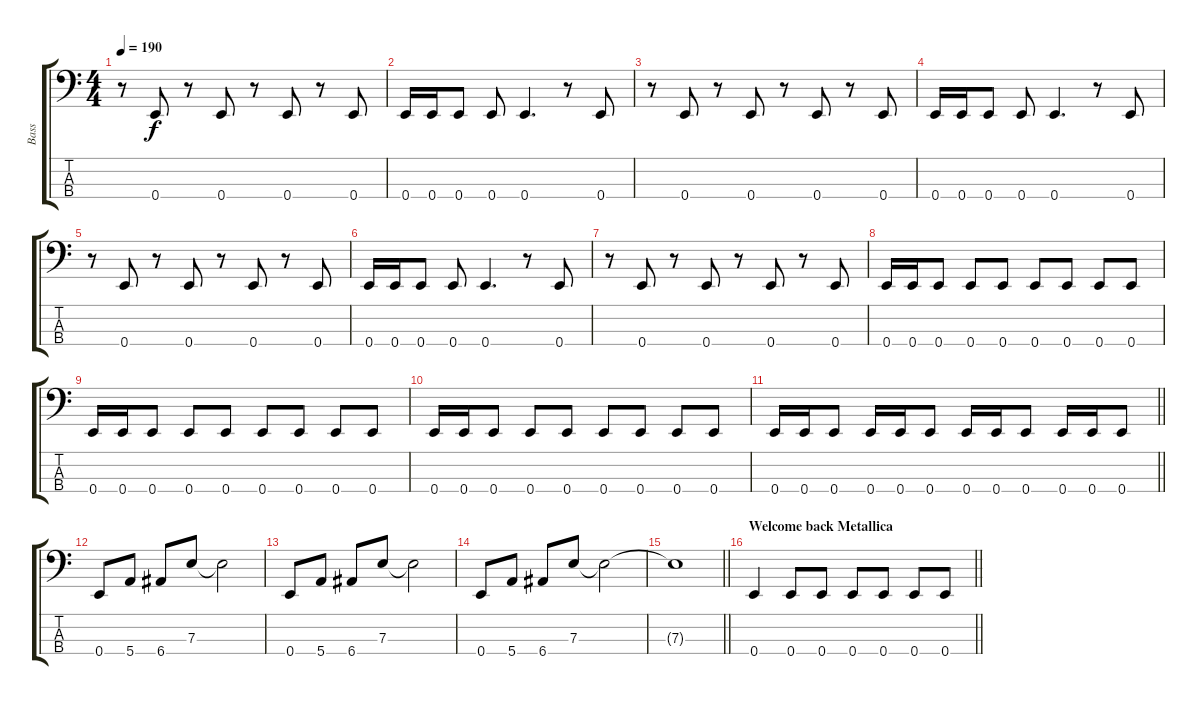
\track ("Bass" "Bass") {instrument electricbasspick}
\staff {score tabs}
\tuning (G2 D2 A1 E1) {hide}
\ts (4 4)
\tempo 190
\clef f4
\ks c
r.8{dy f} 0.4.8 r.8 0.4.8 r.8 0.4.8 r.8 0.4.8 |
0.4.16 0.4.16 0.4.8 0.4.8 0.4.4{d} r.8 0.4.8 |
r.8 0.4.8 r.8 0.4.8 r.8 0.4.8 r.8 0.4.8 |
0.4.16 0.4.16 0.4.8 0.4.8 0.4.4{d} r.8 0.4.8 |
r.8 0.4.8 r.8 0.4.8 r.8 0.4.8 r.8 0.4.8 |
0.4.16 0.4.16 0.4.8 0.4.8 0.4.4{d} r.8 0.4.8 |
r.8 0.4.8 r.8 0.4.8 r.8 0.4.8 r.8 0.4.8 |
0.4.16 0.4.16 0.4.8 0.4.8 0.4.8 0.4.8 0.4.8 0.4.8 0.4.8 |
0.4.16 0.4.16 0.4.8 0.4.8 0.4.8 0.4.8 0.4.8 0.4.8 0.4.8 |
0.4.16 0.4.16 0.4.8 0.4.8 0.4.8 0.4.8 0.4.8 0.4.8 0.4.8 |
\barLineRight lightlight
0.4.16 0.4.16 0.4.8 0.4.16 0.4.16 0.4.8 0.4.16 0.4.16 0.4.8 0.4.16 0.4.16 0.4.8 |
\section ("" "")
0.4.8 5.4.8 6.4.8 7.3.8 7.3{t}.2 |
0.4.8 5.4.8 6.4.8 7.3.8 7.3{t}.2 |
0.4.8 5.4.8 6.4.8 7.3.8 7.3{t}.2 |
\barLineRight lightlight
7.3{t}.1 |
\section ("" "Welcome back Metallica")
\barLineRight lightlight
0.4.4 0.4.8 0.4.8 0.4.8 0.4.8 0.4.8 0.4.8
